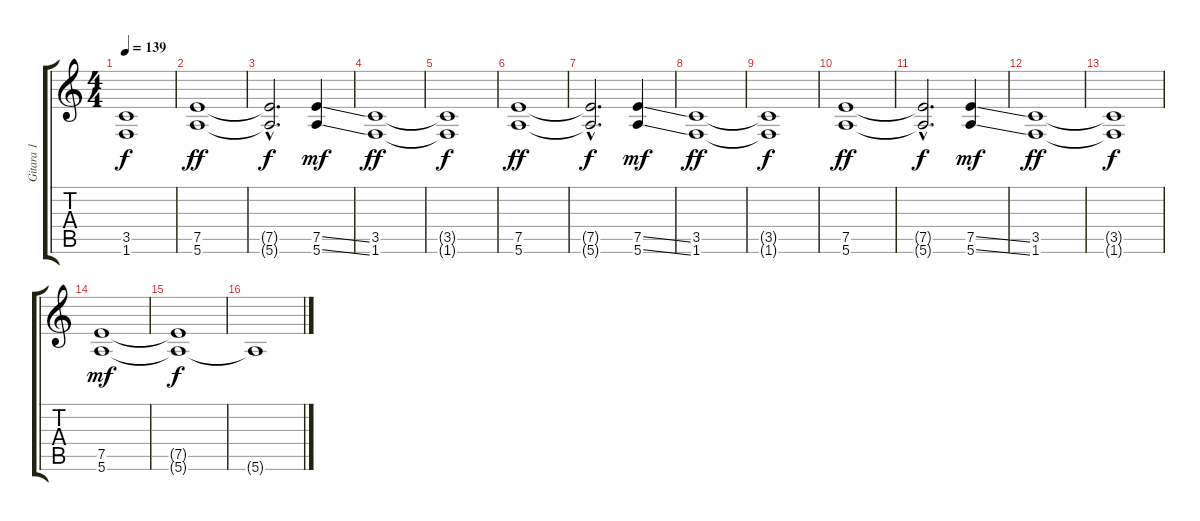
\track ("Gitara 1" "Gitara 1") {instrument distortionguitar}
\staff {score tabs}
\tuning (E4 B3 G3 D3 A2 E2) {hide}
\ts (4 4)
\tempo 139
\clef g2
\ks c
(3.5{t} 1.6{t}).1{dy f} |
(7.5 5.6).1{dy ff} |
(7.5{hac t} 5.6{hac t}).2{d dy f} (7.5{ss} 5.6{ss}).4{dy mf} |
(3.5 1.6).1{dy ff} |
(3.5{t} 1.6{t}).1{dy f} |
(7.5 5.6).1{dy ff} |
(7.5{hac t} 5.6{hac t}).2{d dy f} (7.5{ss} 5.6{ss}).4{dy mf} |
(3.5 1.6).1{dy ff} |
(3.5{t} 1.6{t}).1{dy f} |
(7.5 5.6).1{dy ff} |
(7.5{hac t} 5.6{hac t}).2{d dy f} (7.5{ss} 5.6{ss}).4{dy mf} |
(3.5 1.6).1{dy ff} |
(3.5{t} 1.6{t}).1{dy f} |
(7.5 5.6).1{dy mf} |
(7.5{t} 5.6{t}).1{dy f} |
5.6{t}.1
